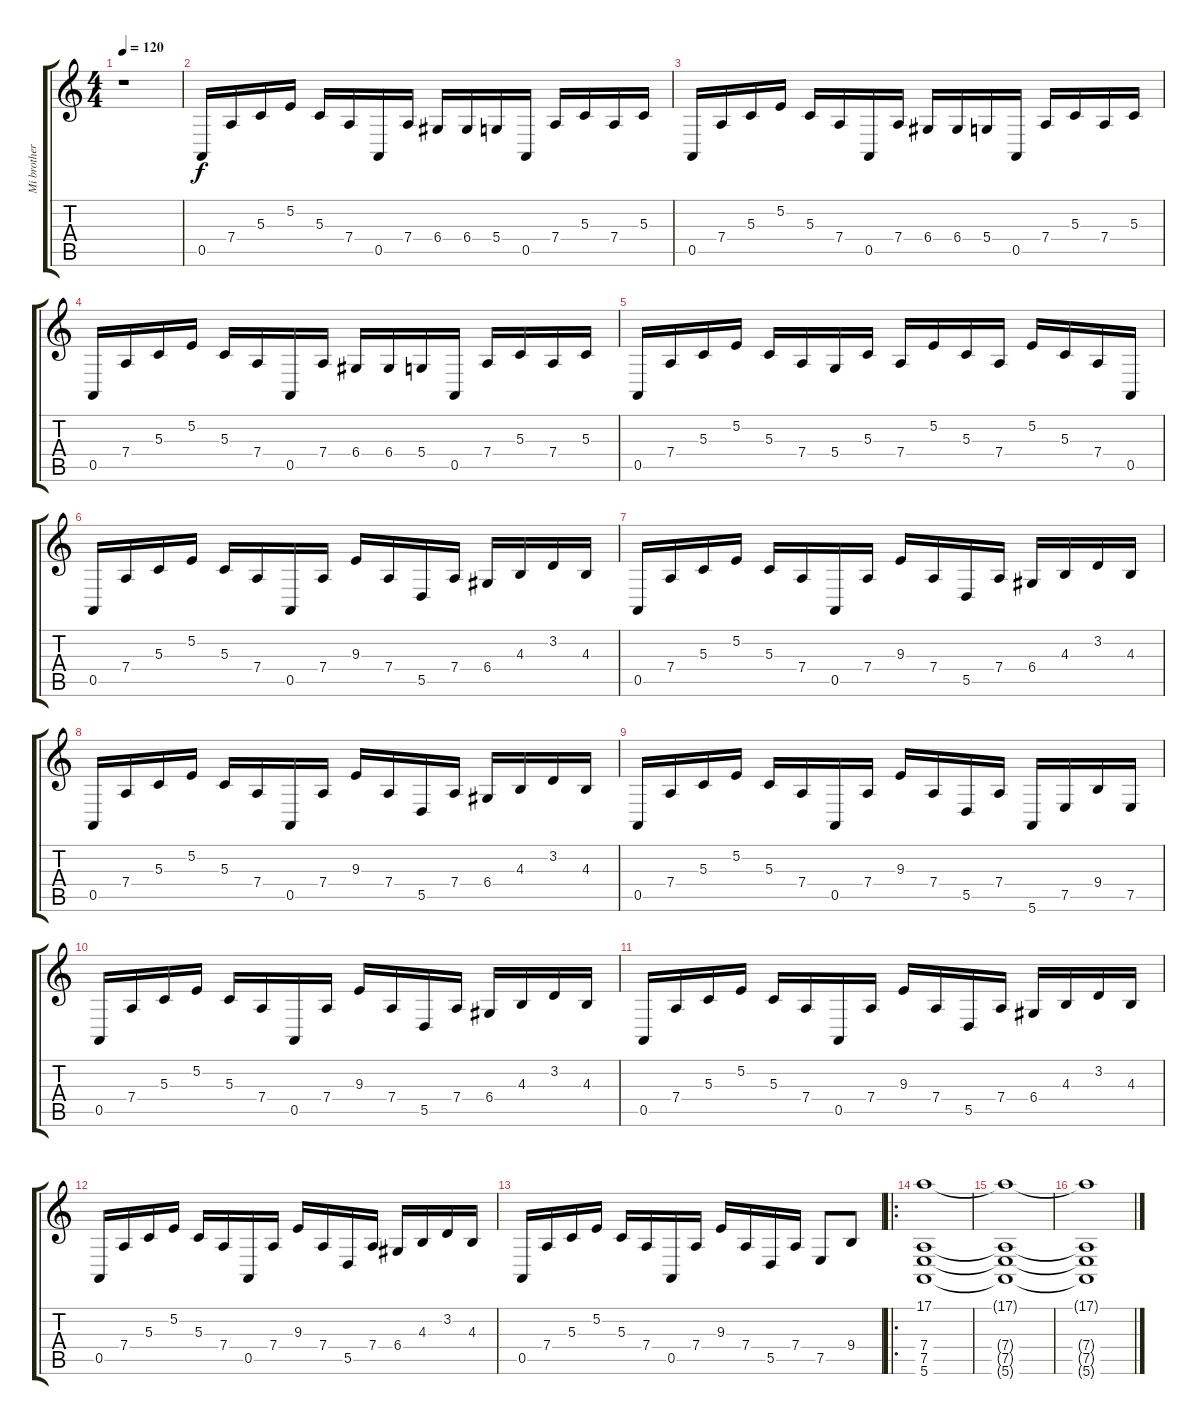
\track ("Mi brother" "Mi brother") {instrument drawbarorgan}
\staff {score tabs}
\tuning (E4 B3 G3 D3 A2 E2) {hide}
\ts (4 4)
\tempo 120
\clef g2
\ks c
r.1{dy f instrument drawbarorgan} |
0.5.16 7.4.16 5.3.16 5.2.16 5.3.16 7.4.16 0.5.16 7.4.16 6.4.16 6.4.16 5.4.16 0.5.16 7.4.16 5.3.16 7.4.16 5.3.16 |
0.5.16 7.4.16 5.3.16 5.2.16 5.3.16 7.4.16 0.5.16 7.4.16 6.4.16 6.4.16 5.4.16 0.5.16 7.4.16 5.3.16 7.4.16 5.3.16 |
0.5.16 7.4.16 5.3.16 5.2.16 5.3.16 7.4.16 0.5.16 7.4.16 6.4.16 6.4.16 5.4.16 0.5.16 7.4.16 5.3.16 7.4.16 5.3.16 |
0.5.16 7.4.16 5.3.16 5.2.16 5.3.16 7.4.16 5.4.16 5.3.16 7.4.16 5.2.16 5.3.16 7.4.16 5.2.16 5.3.16 7.4.16 0.5.16 |
0.5.16 7.4.16 5.3.16 5.2.16 5.3.16 7.4.16 0.5.16 7.4.16 9.3.16 7.4.16 5.5.16 7.4.16 6.4.16 4.3.16 3.2.16 4.3.16 |
0.5.16 7.4.16 5.3.16 5.2.16 5.3.16 7.4.16 0.5.16 7.4.16 9.3.16 7.4.16 5.5.16 7.4.16 6.4.16 4.3.16 3.2.16 4.3.16 |
0.5.16 7.4.16 5.3.16 5.2.16 5.3.16 7.4.16 0.5.16 7.4.16 9.3.16 7.4.16 5.5.16 7.4.16 6.4.16 4.3.16 3.2.16 4.3.16 |
0.5.16 7.4.16 5.3.16 5.2.16 5.3.16 7.4.16 0.5.16 7.4.16 9.3.16 7.4.16 5.5.16 7.4.16 5.6.16 7.5.16 9.4.16 7.5.16 |
0.5.16 7.4.16 5.3.16 5.2.16 5.3.16 7.4.16 0.5.16 7.4.16 9.3.16 7.4.16 5.5.16 7.4.16 6.4.16 4.3.16 3.2.16 4.3.16 |
0.5.16 7.4.16 5.3.16 5.2.16 5.3.16 7.4.16 0.5.16 7.4.16 9.3.16 7.4.16 5.5.16 7.4.16 6.4.16 4.3.16 3.2.16 4.3.16 |
0.5.16 7.4.16 5.3.16 5.2.16 5.3.16 7.4.16 0.5.16 7.4.16 9.3.16 7.4.16 5.5.16 7.4.16 6.4.16 4.3.16 3.2.16 4.3.16 |
0.5.16 7.4.16 5.3.16 5.2.16 5.3.16 7.4.16 0.5.16 7.4.16 9.3.16 7.4.16 5.5.16 7.4.16 7.5.8 9.4.8 |
\ro
(17.1 7.4 7.5 5.6).1 |
(17.1{t} 7.4{t} 7.5{t} 5.6{t}).1 |
(17.1{t} 7.4{t} 7.5{t} 5.6{t}).1
